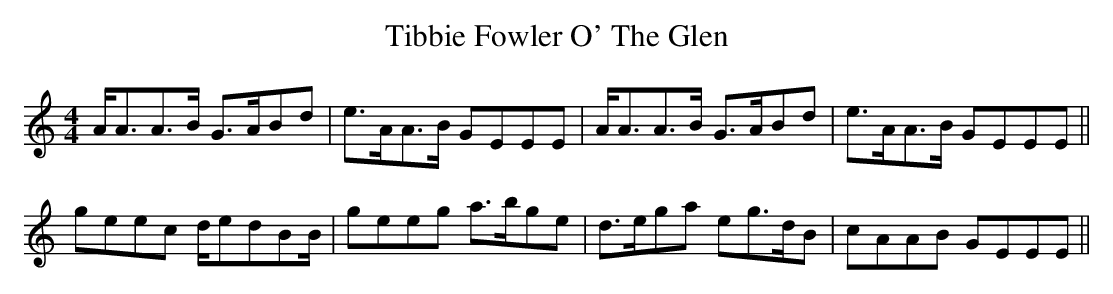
X:1
T: Tibbie Fowler O' The Glen
M: 4/4
L: 1/8
K: Amin
A<AA>B G>ABd|e>AA>B GEEE|A<AA>B G>ABd|e>AA>B GEEE||
geec d/edBB/|geeg a>bge|d>ega eg>dB|cAAB GEEE||
